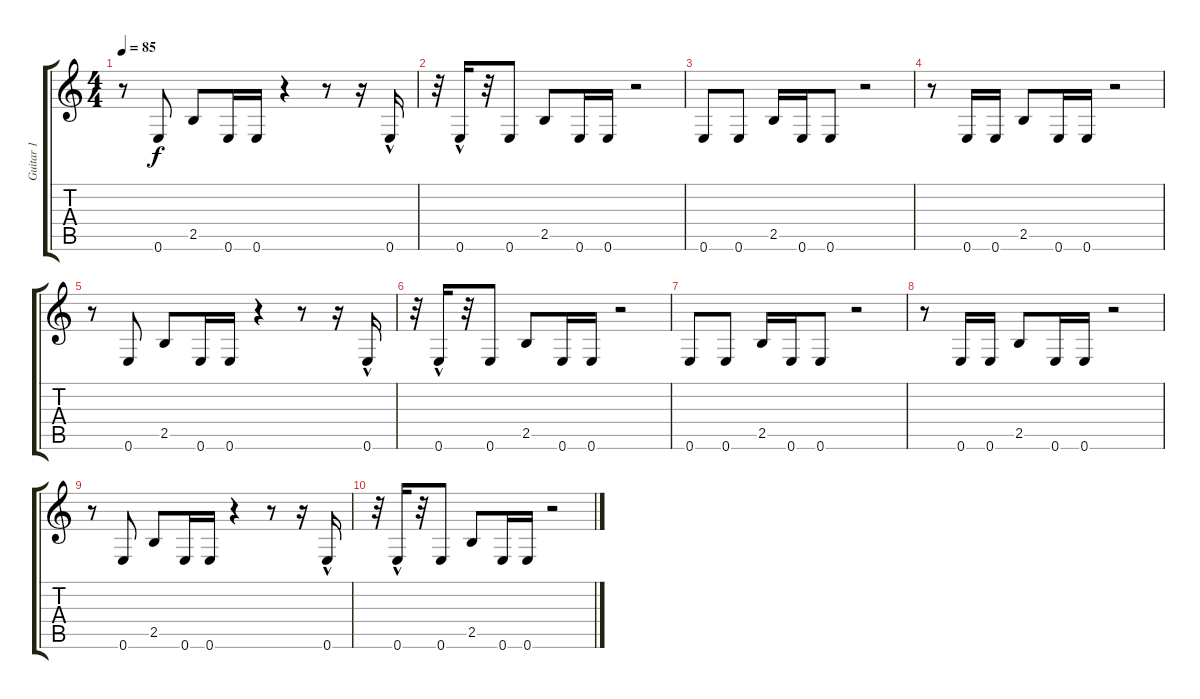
\track ("Guitar 1" "Guitar 1") {instrument distortionguitar}
\staff {score tabs}
\tuning (E4 B3 G3 D3 A2 E2) {hide}
\ts (4 4)
\tempo 85
\clef g2
\ks c
r.8{dy f} 0.6.8 2.5.8 0.6.16 0.6.16 r.4 r.8 r.16 0.6{hac}.16 |
r.32 0.6{hac}.16 r.32 0.6.8 2.5.8 0.6.16 0.6.16 r.2 |
0.6.8 0.6.8 2.5.16 0.6.16 0.6.8 r.2 |
r.8 0.6.16 0.6.16 2.5.8 0.6.16 0.6.16 r.2 |
r.8 0.6.8 2.5.8 0.6.16 0.6.16 r.4 r.8 r.16 0.6{hac}.16 |
r.32 0.6{hac}.16 r.32 0.6.8 2.5.8 0.6.16 0.6.16 r.2 |
0.6.8 0.6.8 2.5.16 0.6.16 0.6.8 r.2 |
r.8 0.6.16 0.6.16 2.5.8 0.6.16 0.6.16 r.2 |
r.8 0.6.8 2.5.8 0.6.16 0.6.16 r.4 r.8 r.16 0.6{hac}.16 |
r.32 0.6{hac}.16 r.32 0.6.8 2.5.8 0.6.16 0.6.16 r.2
